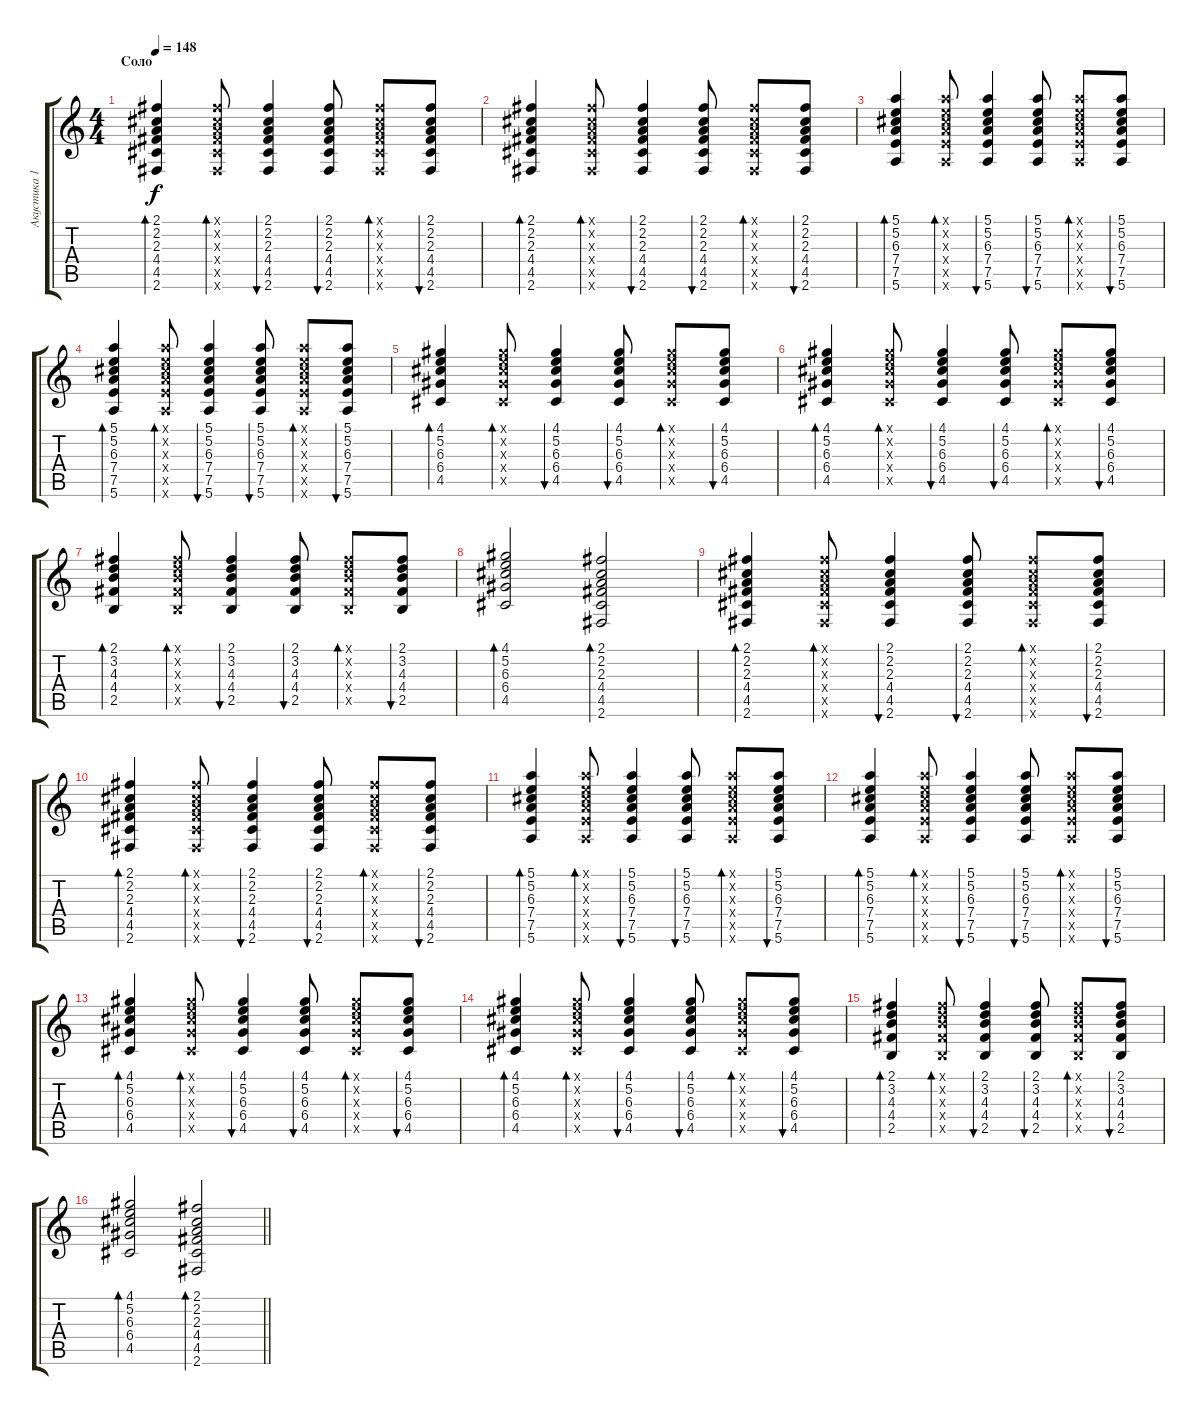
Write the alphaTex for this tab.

\track ("Акустика 1" "Акустика 1") {instrument acousticguitarsteel}
\staff {score tabs}
\tuning (E4 B3 G3 D3 A2 E2) {hide}
\ts (4 4)
\section ("" "Соло")
\tempo 148
\clef g2
\ks c
(2.1 2.2 2.3 4.4 4.5 2.6).4{bd 30 dy f} (2.1{x} 2.2{x} 2.3{x} 4.4{x} 4.5{x} 2.6{x}).8{bd 30} (2.1 2.2 2.3 4.4 4.5 2.6).4{bu 30} (2.1 2.2 2.3 4.4 4.5 2.6).8{bu 30} (2.1{x} 2.2{x} 2.3{x} 4.4{x} 4.5{x} 2.6{x}).8{bd 30} (2.1 2.2 2.3 4.4 4.5 2.6).8{bu 30} |
(2.1 2.2 2.3 4.4 4.5 2.6).4{bd 30} (2.1{x} 2.2{x} 2.3{x} 4.4{x} 4.5{x} 2.6{x}).8{bd 30} (2.1 2.2 2.3 4.4 4.5 2.6).4{bu 30} (2.1 2.2 2.3 4.4 4.5 2.6).8{bu 30} (2.1{x} 2.2{x} 2.3{x} 4.4{x} 4.5{x} 2.6{x}).8{bd 30} (2.1 2.2 2.3 4.4 4.5 2.6).8{bu 30} |
(5.1 5.2 6.3 7.4 7.5 5.6).4{bd 30} (5.1{x} 5.2{x} 6.3{x} 7.4{x} 7.5{x} 5.6{x}).8{bd 30} (5.1 5.2 6.3 7.4 7.5 5.6).4{bu 30} (5.1 5.2 6.3 7.4 7.5 5.6).8{bu 30} (5.1{x} 5.2{x} 6.3{x} 7.4{x} 7.5{x} 5.6{x}).8{bd 30} (5.1 5.2 6.3 7.4 7.5 5.6).8{bu 30} |
(5.1 5.2 6.3 7.4 7.5 5.6).4{bd 30} (5.1{x} 5.2{x} 6.3{x} 7.4{x} 7.5{x} 5.6{x}).8{bd 30} (5.1 5.2 6.3 7.4 7.5 5.6).4{bu 30} (5.1 5.2 6.3 7.4 7.5 5.6).8{bu 30} (5.1{x} 5.2{x} 6.3{x} 7.4{x} 7.5{x} 5.6{x}).8{bd 30} (5.1 5.2 6.3 7.4 7.5 5.6).8{bu 30} |
(4.1 5.2 6.3 6.4 4.5).4{bd 30} (4.1{x} 5.2{x} 6.3{x} 6.4{x} 4.5{x}).8{bd 30} (4.1 5.2 6.3 6.4 4.5).4{bu 30} (4.1 5.2 6.3 6.4 4.5).8{bu 30} (4.1{x} 5.2{x} 6.3{x} 6.4{x} 4.5{x}).8{bd 30} (4.1 5.2 6.3 6.4 4.5).8{bu 30} |
(4.1 5.2 6.3 6.4 4.5).4{bd 30} (4.1{x} 5.2{x} 6.3{x} 6.4{x} 4.5{x}).8{bd 30} (4.1 5.2 6.3 6.4 4.5).4{bu 30} (4.1 5.2 6.3 6.4 4.5).8{bu 30} (4.1{x} 5.2{x} 6.3{x} 6.4{x} 4.5{x}).8{bd 30} (4.1 5.2 6.3 6.4 4.5).8{bu 30} |
(2.1 3.2 4.3 4.4 2.5).4{bd 30} (2.1{x} 3.2{x} 4.3{x} 4.4{x} 2.5{x}).8{bd 30} (2.1 3.2 4.3 4.4 2.5).4{bu 30} (2.1 3.2 4.3 4.4 2.5).8{bu 30} (2.1{x} 3.2{x} 4.3{x} 4.4{x} 2.5{x}).8{bd 30} (2.1 3.2 4.3 4.4 2.5).8{bu 30} |
(4.1 5.2 6.3 6.4 4.5).2{bd 30} (2.1 2.2 2.3 4.4 4.5 2.6).2{bd 30} |
(2.1 2.2 2.3 4.4 4.5 2.6).4{bd 30} (2.1{x} 2.2{x} 2.3{x} 4.4{x} 4.5{x} 2.6{x}).8{bd 30} (2.1 2.2 2.3 4.4 4.5 2.6).4{bu 30} (2.1 2.2 2.3 4.4 4.5 2.6).8{bu 30} (2.1{x} 2.2{x} 2.3{x} 4.4{x} 4.5{x} 2.6{x}).8{bd 30} (2.1 2.2 2.3 4.4 4.5 2.6).8{bu 30} |
(2.1 2.2 2.3 4.4 4.5 2.6).4{bd 30} (2.1{x} 2.2{x} 2.3{x} 4.4{x} 4.5{x} 2.6{x}).8{bd 30} (2.1 2.2 2.3 4.4 4.5 2.6).4{bu 30} (2.1 2.2 2.3 4.4 4.5 2.6).8{bu 30} (2.1{x} 2.2{x} 2.3{x} 4.4{x} 4.5{x} 2.6{x}).8{bd 30} (2.1 2.2 2.3 4.4 4.5 2.6).8{bu 30} |
(5.1 5.2 6.3 7.4 7.5 5.6).4{bd 30} (5.1{x} 5.2{x} 6.3{x} 7.4{x} 7.5{x} 5.6{x}).8{bd 30} (5.1 5.2 6.3 7.4 7.5 5.6).4{bu 30} (5.1 5.2 6.3 7.4 7.5 5.6).8{bu 30} (5.1{x} 5.2{x} 6.3{x} 7.4{x} 7.5{x} 5.6{x}).8{bd 30} (5.1 5.2 6.3 7.4 7.5 5.6).8{bu 30} |
(5.1 5.2 6.3 7.4 7.5 5.6).4{bd 30} (5.1{x} 5.2{x} 6.3{x} 7.4{x} 7.5{x} 5.6{x}).8{bd 30} (5.1 5.2 6.3 7.4 7.5 5.6).4{bu 30} (5.1 5.2 6.3 7.4 7.5 5.6).8{bu 30} (5.1{x} 5.2{x} 6.3{x} 7.4{x} 7.5{x} 5.6{x}).8{bd 30} (5.1 5.2 6.3 7.4 7.5 5.6).8{bu 30} |
(4.1 5.2 6.3 6.4 4.5).4{bd 30} (4.1{x} 5.2{x} 6.3{x} 6.4{x} 4.5{x}).8{bd 30} (4.1 5.2 6.3 6.4 4.5).4{bu 30} (4.1 5.2 6.3 6.4 4.5).8{bu 30} (4.1{x} 5.2{x} 6.3{x} 6.4{x} 4.5{x}).8{bd 30} (4.1 5.2 6.3 6.4 4.5).8{bu 30} |
(4.1 5.2 6.3 6.4 4.5).4{bd 30} (4.1{x} 5.2{x} 6.3{x} 6.4{x} 4.5{x}).8{bd 30} (4.1 5.2 6.3 6.4 4.5).4{bu 30} (4.1 5.2 6.3 6.4 4.5).8{bu 30} (4.1{x} 5.2{x} 6.3{x} 6.4{x} 4.5{x}).8{bd 30} (4.1 5.2 6.3 6.4 4.5).8{bu 30} |
(2.1 3.2 4.3 4.4 2.5).4{bd 30} (2.1{x} 3.2{x} 4.3{x} 4.4{x} 2.5{x}).8{bd 30} (2.1 3.2 4.3 4.4 2.5).4{bu 30} (2.1 3.2 4.3 4.4 2.5).8{bu 30} (2.1{x} 3.2{x} 4.3{x} 4.4{x} 2.5{x}).8{bd 30} (2.1 3.2 4.3 4.4 2.5).8{bu 30} |
\barLineRight lightlight
(4.1 5.2 6.3 6.4 4.5).2{bd 30} (2.1 2.2 2.3 4.4 4.5 2.6).2{bd 30}
